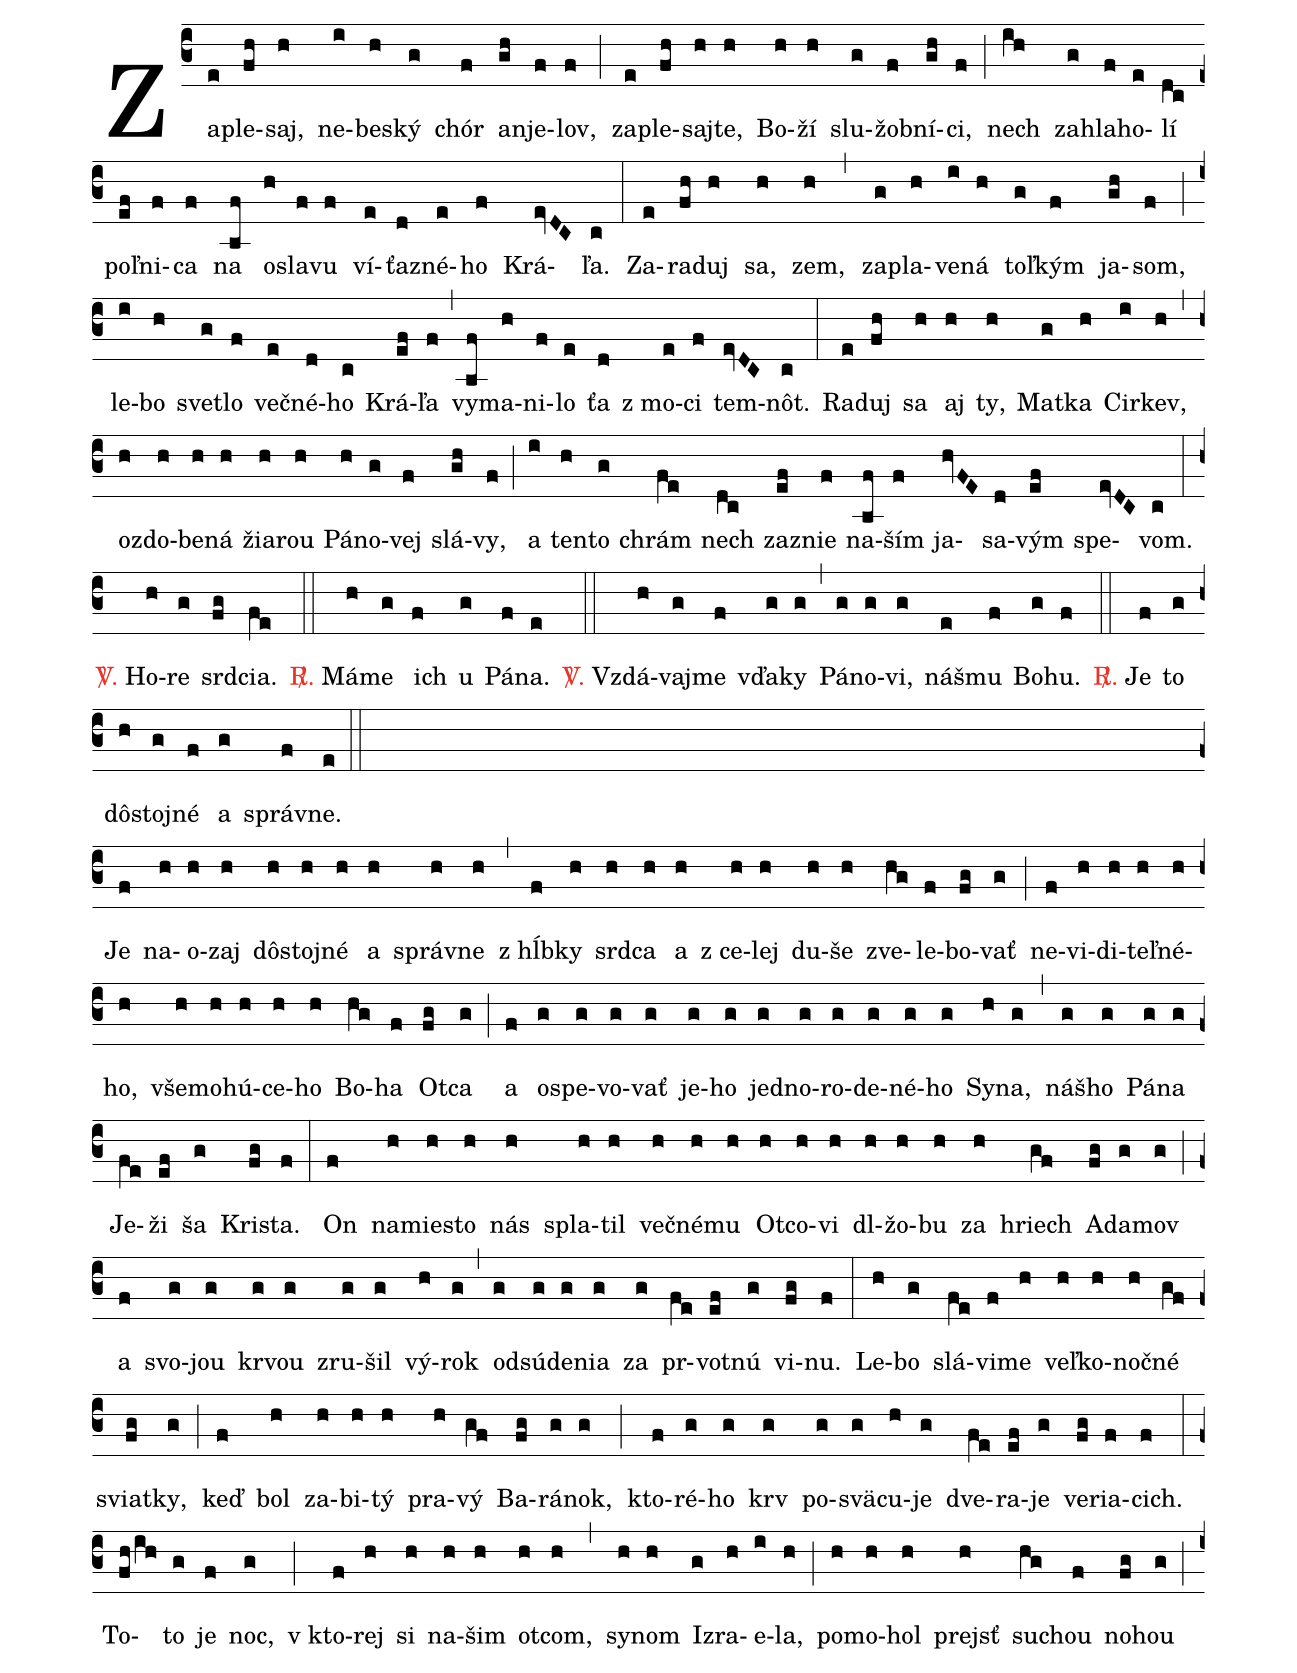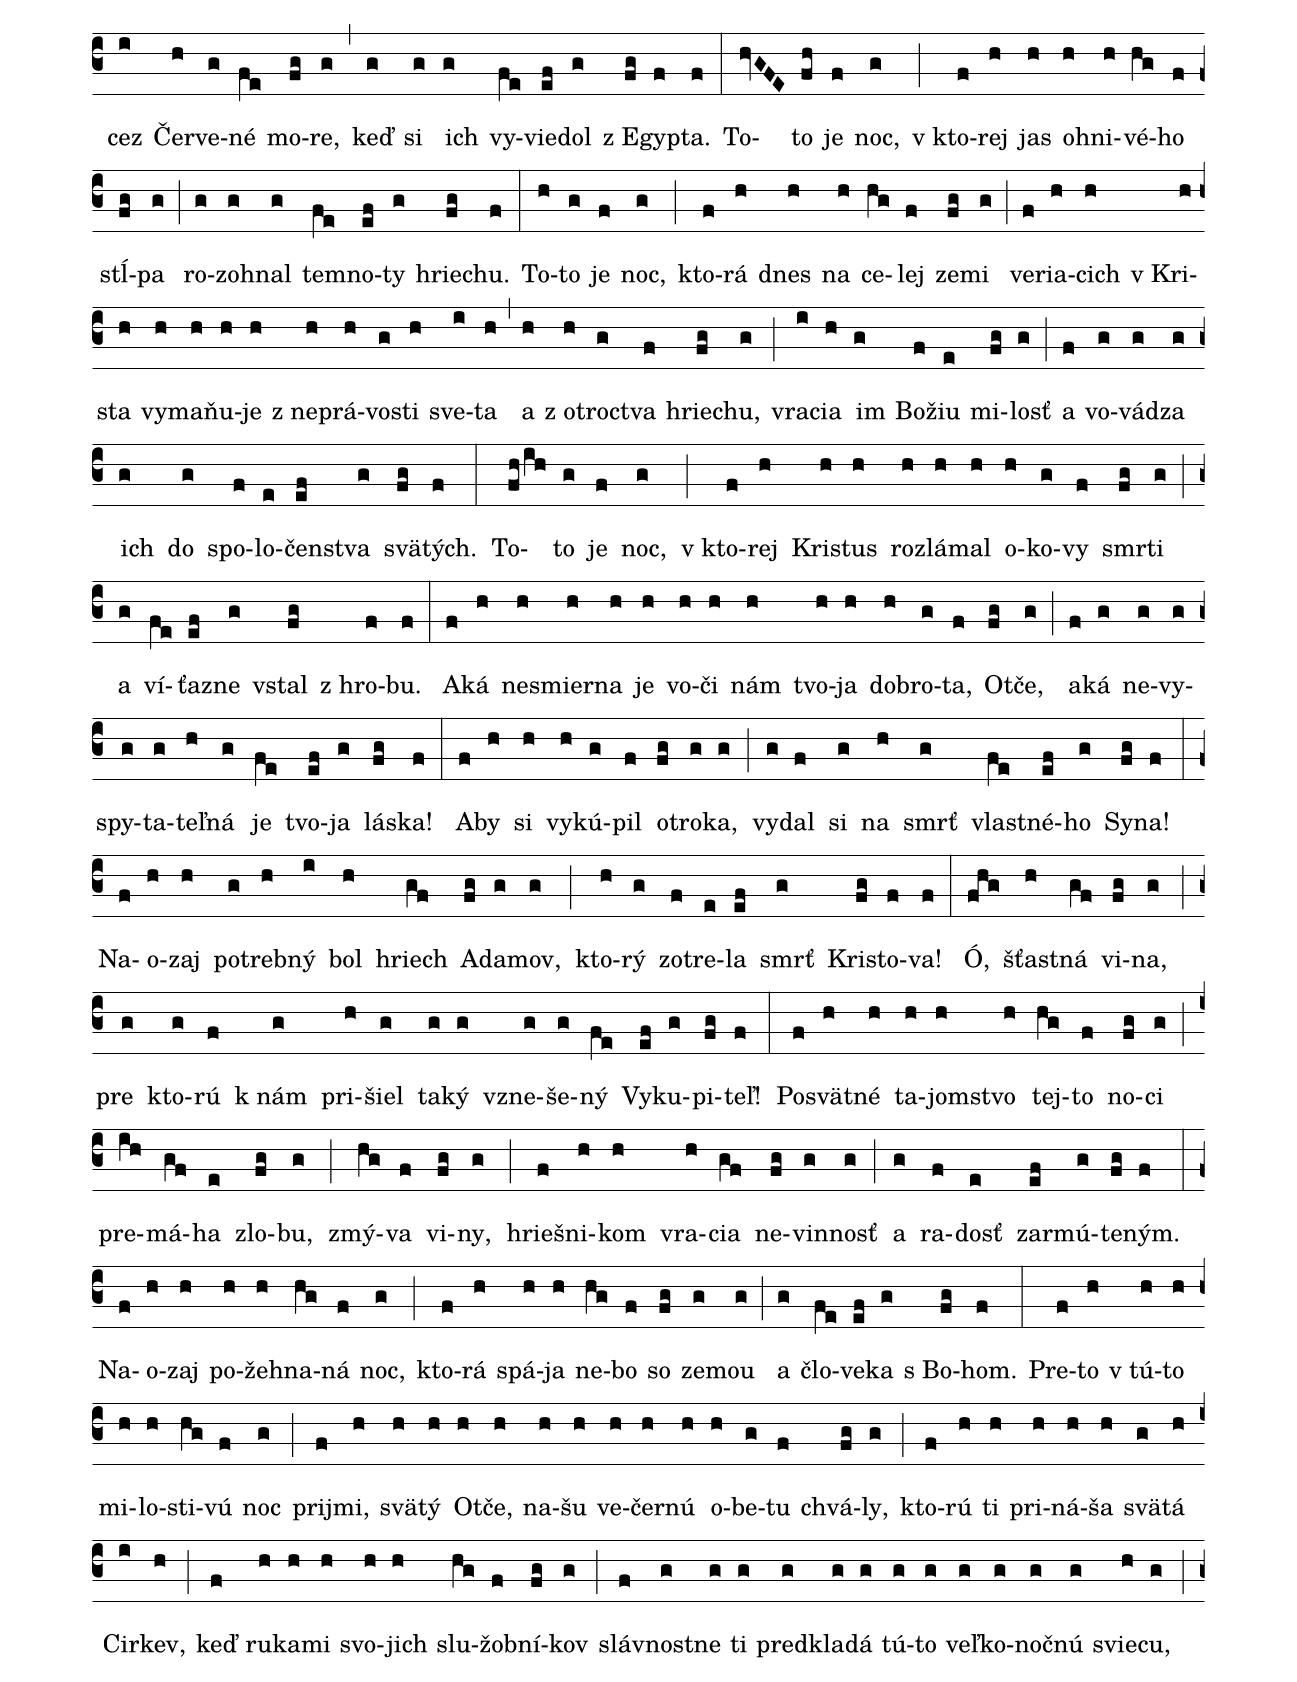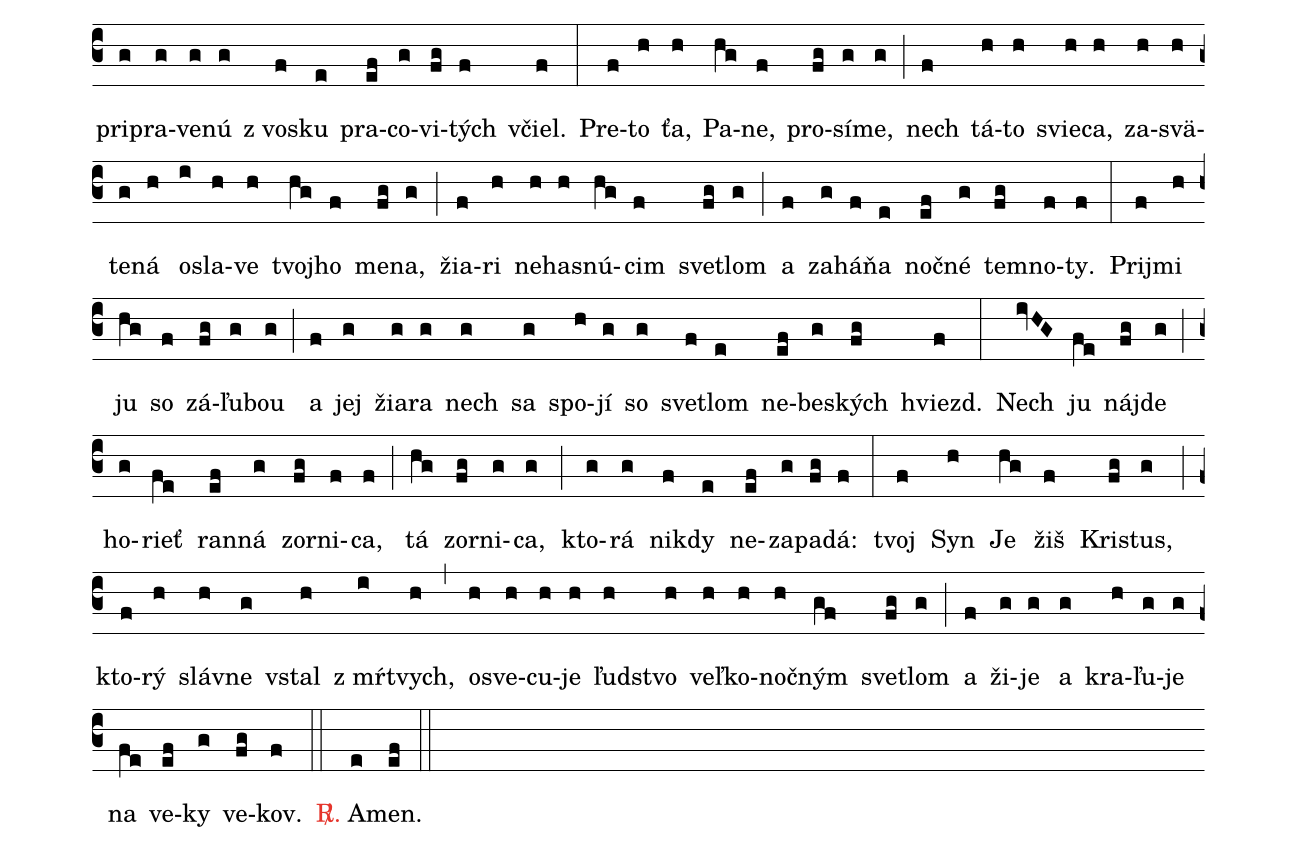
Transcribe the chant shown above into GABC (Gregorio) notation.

%%
(c3)Za(e)ple(fh)saj,(h) ne(i)bes(h)ký(g) chór(f) an(gh)je(f)lov,(f) (;)
za(e)ple(fh)saj(h)te,(h) Bo(h)ží(h) slu(g)žob(f)ní(gh)ci,(f) (;)
nech(ih) za(g)hla(f)ho(e)lí(dc) poľ(ef)ni(f)ca(f) na(bf) os(h)la(f)vu(f) ví(e)ťaz(d)né(e)ho(f) Krá(evDC)ľa.(c) (:)
Za(e)ra(fh)duj(h) sa,(h) zem,(h) (,) za(g)pla(h)ve(i)ná(h) toľ(g)kým(f) ja(gh)som,(f) (;)
le(i)bo(h) sve(g)tlo(f) več(e)né(d)ho(c) Krá(ef)ľa(f) (,)
vy(bf)ma(h)ni(f)lo(e)  ťa(d)  z mo(e)ci(f) tem(evDC)nôt.(c) (:)
Ra(e)duj(fh) sa(h) aj(h) ty,(h) Mat(g)ka(h) Cir(i)kev,(h) (,)
oz(h)do(h)be(h)ná(h)  žia(h)rou(h) Pá(h)no(g)vej(f) slá(gh)vy,(f) (;)
a(i) ten(h)to(g) chrám(fe) nech(dc) za(ef)znie(f) na(bf)ším(f) ja(hvFE)sa(d)vým(ef) spe(evDC)vom.(c) (:Z)

<c><sp>V/</sp>.</c> Ho(h)re(g) srd(fg)cia.(fe) (::)
<c><sp>R/</sp>.</c> Má(h)me(g) ich(f) u(g) Pá(f)na.(e) (::)
<c><sp>V/</sp>.</c> Vzdá(h)vaj(g)me(f)  vďa(g)ky(g) (,) Pá(g)no(g)vi,(g) náš(e)mu(f) Bo(g)hu.(f) (::)
<c><sp>R/</sp>.</c> Je(f) to(g)  dô(h)stoj(g)né(f) a(g) správ(f)ne.(e) (::Z)

Je(f) na(h)o(h)zaj(h)  dôs(h)toj(h)né(h) a(h) správ(h)ne(h) (,)
z hĺb(f)ky(h) srd(h)ca(h) a(h)  z ce(h)lej(h) du(h)še(h) zve(hg)le(f)bo(fg)vať(g) (;)
ne(f)vi(h)di(h)teľ(h)né(h)ho,(h)  vše(h)mo(h)hú(h)ce(h)ho(h) Bo(hg)ha(f) Ot(fg)ca(g) (;)
a(f) o(g)spe(g)vo(g)vať(g) je(g)ho(g) jed(g)no(g)ro(g)de(g)né(g)ho(g) Sy(h)na,(g) (,)
náš(g)ho(g) Pá(g)na(g) Je(fe)ži(ef) ša(g) Kri(fg)sta.(f) (:)
On(f) na(h)mies(h)to(h) nás(h) spla(h)til(h) več(h)né(h)mu(h) Ot(h)co(h)vi(h)
dl(h)žo(h)bu(h) za(h) hriech(gf) A(fg)da(g)mov(g) (;)
a(f) svo(g)jou(g) kr(g)vou(g) zru(g)šil(g) vý(h)rok(g) (,) od(g)sú(g)de(g)nia(g) za(g) pr(fe)vot(ef)nú(g) vi(fg)nu.(f) (:)
Le(h)bo(g) slá(fe)vi(f)me(h) veľ(h)ko(h)no(h)čné(gf) sviat(fg)ky,(g) (;)
keď(f) bol(h) za(h)bi(h)tý(h) pra(h)vý(gf) Ba(fg)rá(g)nok,(g) (;)
kto(f)ré(g)ho(g)  krv(g) po(g)svä(g)cu(h)je(g) dve(fe)ra(ef)je(g) ve(fg)ria(f)cich.(f) (:)
To(fh/ih)to(g) je(f) noc,(g) (;)
v kto(f)rej(h) si(h) na(h)šim(h) ot(h)com,(h) (,) sy(h)nom(h) I(g)zra(h)e(i)la,(h) (;)
po(h)mo(h)hol(h) prejsť(h) su(hg)chou(f) no(fg)hou(g) (;) cez(i)  Čer(h)ve(g)né(fe) mo(fg)re,(g) (,)
keď(g) si(g) ich(g) vy(fe)vie(ef)dol(g)  z E(fg)gyp(f)ta.(f) (:)
To(hvGFE)to(fh) je(f) noc,(g) (;)
v kto(f)rej(h) jas(h) oh(h)ni(h)vé(hg)ho(f)  stĺ(fg)pa(g) (;)
ro(g)zoh(g)nal(g) tem(fe)no(ef)ty(g) hrie(fg)chu.(f) (:)
To(h)to(g) je(f) noc,(g) (;)
kto(f)rá(h) dnes(h) na(h) ce(hg)lej(f) ze(fg)mi(g) (;) ve(f)ria(h)cich(h)  v Kri(h)sta(h)
vy(h)ma(h)ňu(h)je(h)  z ne(h)prá(h)vo(g)sti(h) sve(i)ta(h) (,) a(h)  z o(h)tro(g)ctva(f) hrie(fg)chu,(g) (;)
vra(i)cia(h) im(g) Bo(f)žiu(e) mi(fg)losť(g) (;)
a(f) vo(g)vá(g)dza(g) ich(g) do(g) spo(f)lo(e)čen(ef)stva(g)  svä(fg)tých.(f) (:)
To(fh/ih)to(g) je(f) noc,(g) (;)
v kto(f)rej(h) Kri(h)stus(h) roz(h)lá(h)mal(h) o(h)ko(g)vy(f) smr(fg)ti(g) (;)
a(g) ví(fe)ťaz(ef)ne(g) vstal(fg)  z hro(f)bu.(f) (:)
A(f)ká(h) ne(h)smier(h)na(h) je(h) vo(h)či(h) nám(h) tvo(h)ja(h) do(h)bro(g)ta,(f) Ot(fg)če,(g) (;)
a(f)ká(g) ne(g)vy(g)spy(g)ta(g)te(h)ľná(g) je(fe) tvo(ef)ja(g) lás(fg)ka!(f) (:)
A(f)by(h) si(h) vy(h)kú(g)pil(f) o(fg)tro(g)ka,(g) (;)
vy(g)dal(f) si(g) na(h) smrť(g) vlast(fe)né(ef)ho(g) Sy(fg)na!(f) (:)
Na(f)o(h)zaj(h) po(g)treb(h)ný(i) bol(h) hriech(gf) A(fg)da(g)mov,(g) (;)
kto(h)rý(g) zo(f)tre(e)la(ef) smrť(g) Kri(fg)sto(f)va!(f) (:)
Ó,(fhg)  šťast(h)ná(gf) vi(fg)na,(g) (;)
pre(g) kto(g)rú(f)  k nám(g) pri(h)šiel(g) ta(g)ký(g) vzne(g)še(g)ný(fe) Vy(ef)ku(g)pi(fg)teľ!(f) (:)
Po(f)svät(h)né(h) ta(h)jom(h)stvo(h) tej(hg)to(f) no(fg)ci(g) (;) pre(ih)má(gf)ha(e) zlo(fg)bu,(g) (;) zmý(hg)va(f) vi(fg)ny,(g) (;)
hrieš(f)ni(h)kom(h) vra(h)cia(gf) ne(fg)vin(g)nosť(g) (;) a(g) ra(f)dosť(e) zar(ef)mú(g)te(fg)ným.(f) (:)
Na(f)o(h)zaj(h) po(h)žeh(h)na(hg)ná(f) noc,(g) (;)
kto(f)rá(h) spá(h)ja(h) ne(hg)bo(f) so(fg) ze(g)mou(g) (;) a(g)  člo(fe)ve(ef)ka(g)  s Bo(fg)hom.(f) (:)
Pre(f)to(h)  v tú(h)to(h) mi(h)lo(h)sti(hg)vú(f) noc(g) (;)
prij(f)mi,(h)  svä(h)tý(h) Ot(h)če,(h) na(h)šu(h) ve(h)čer(h)nú(h) o(h)be(g)tu(f) chvá(fg)ly,(g) (;)
kto(f)rú(h) ti(h) pri(h)ná(h)ša(h)  svä(g)tá(h) Cir(i)kev,(h) (;)
keď(f) ru(h)ka(h)mi(h) svo(h)jich(h) slu(hg)žob(f)ní(fg)kov(g) (;)
sláv(f)nost(g)ne(g) ti(g) pred(g)kla(g)dá(g) tú(g)to(g) ve(g)ľko(g)no(g)čnú(g) svie(h)cu,(g) (;)
pri(g)pra(g)ve(g)nú(g)  z vos(f)ku(e) pra(ef)co(g)vi(fg)tých(f)  včiel.(f) (:)
Pre(f)to(h)  ťa,(h) Pa(hg)ne,(f) pro(fg)sí(g)me,(g) (;)
nech(f) tá(h)to(h) svie(h)ca,(h) za(h)svä(h)te(g)ná(h) os(i)la(h)ve(h) tvoj(hg)ho(f) me(fg)na,(g)  (;)
žia(f)ri(h) ne(h)has(h)nú(hg)cim(f) svet(fg)lom(g) (;) a(f) za(g)há(f)ňa(e) no(ef)čné(g) tem(fg)no(f)ty.(f) (:)
Prij(f)mi(h) ju(hg) so(f) zá(fg)ľu(g)bou(g) (;)
a(f) jej(g)  žia(g)ra(g) nech(g) sa(g) spo(h)jí(g)
so(g) svet(f)lom(e) ne(ef)bes(g)kých(fg) hviezd.(f) (:)
Nech(ivHG) ju(fe) náj(fg)de(g) (;) ho(g)rieť(fe) ran(ef)ná(g) zor(fg)ni(f)ca,(f) (;)
tá(hg) zor(fg)ni(g)ca,(g) (;) kto(g)rá(g) nik(f)dy(e) ne(ef)za(g)pa(fg)dá:(f) (:)
tvoj(f) Syn(h) Je(hg) žiš(f) Kri(fg)stus,(g) (;) kto(f)rý(h) sláv(h)ne(g) vstal(h)  z mŕt(i)vych,(h) (,)
os(h)ve(h)cu(h)je(h)  ľud(h)stvo(h) ve(h)ľko(h)noč(h)ným(gf) sve(fg)tlom(g) (;)
a(f)  ži(g)je(g) a(g) kra(h)ľu(g)je(g) na(fe) ve(ef)ky(g) ve(fg)kov.(f) (::)

<c><sp>R/</sp>.</c>   A(e)men.(ef) (::)
